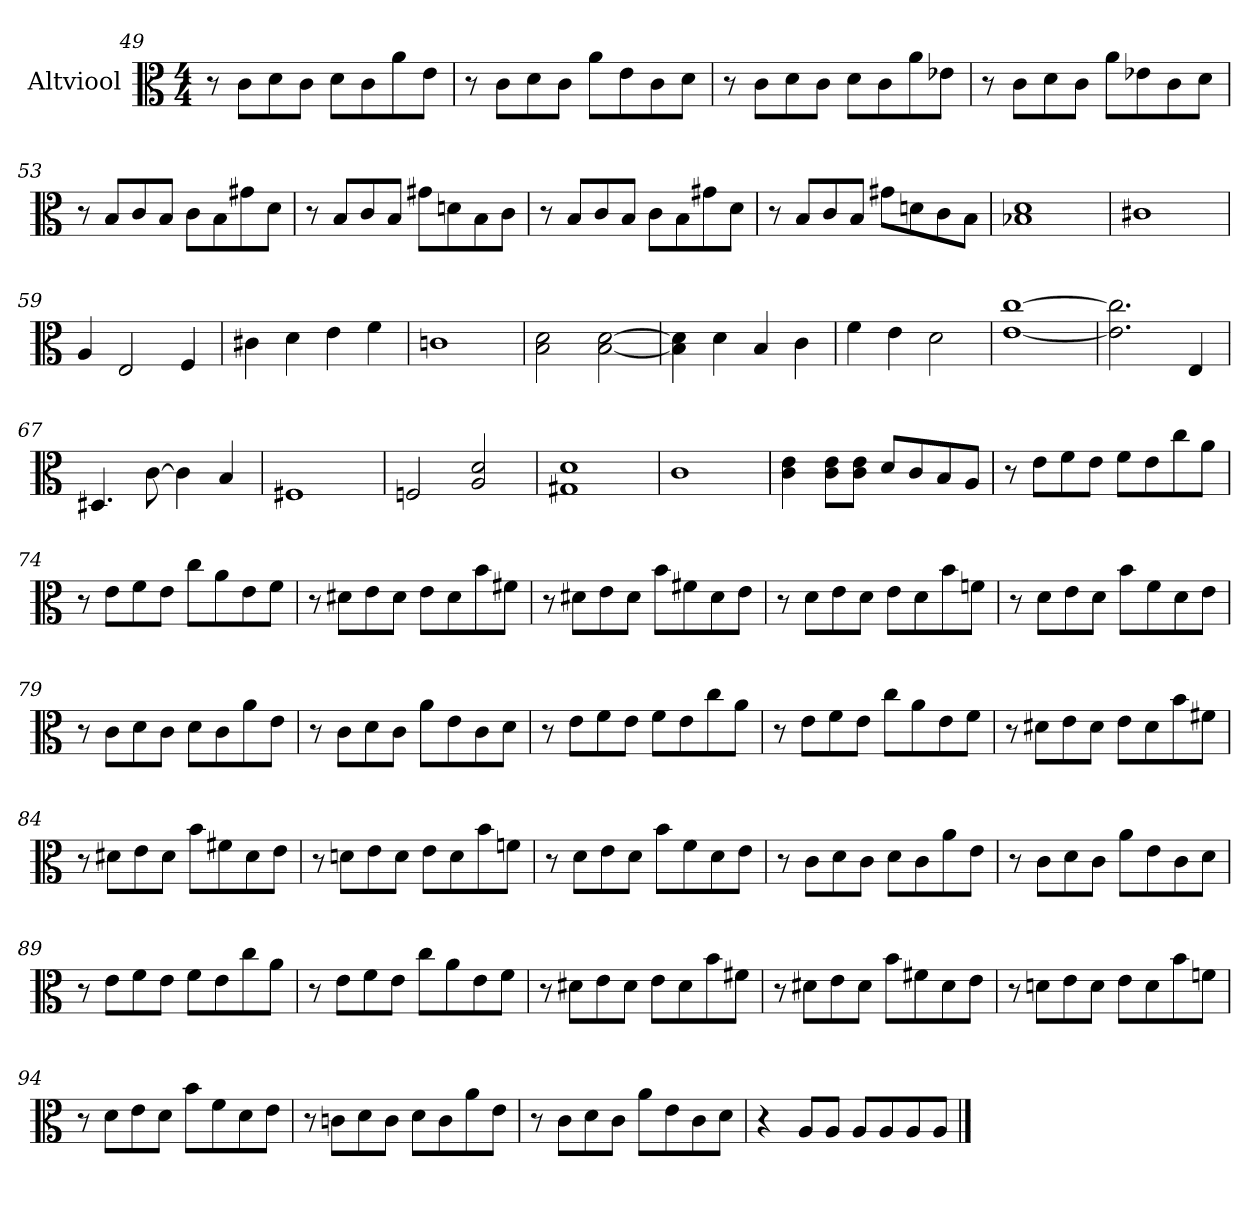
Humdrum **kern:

**kern
*part1
*staff1
*I"Altviool
*clefC3
*k[]
*M4/4
=49
8r
8c\L
8d\
8c\J
8d\L
8c\
8a\
8e\J
=50
8r
8c\L
8d\
8c\J
8a\L
8e\
8c\
8d\J
=51
8r
8c\L
8d\
8c\J
8d\L
8c\
8a\
8e-X\J
!!LO:LB:g=z
=52
8r
8c\L
8d\
8c\J
8a\L
8e-X\
8c\
8d\J
=53
8r
8B/L
8c/
8B/J
8c\L
8B\
8g#X\
8d\J
=54
8r
8B/L
8c/
8B/J
8g#X\L
8dn\
8B\
8c\J
=55
8r
8B/L
8c/
8B/J
8c\L
8B\
8g#X\
8d\J
=56
8r
8B/L
8c/
8B/J
8g#X\L
8dn\
8c\
8B\J
!!LO:LB:g=z
=57
1B-X 1d
=58
1c#X
=59
4A/
2E/
4F/
=60
4c#X\
4d\
4e\
4f\
=61
1cn
=62
2B\ 2d\
[2B\ [2d\
=63
4B\] 4d\]
4d\
4B/
4c\
=64
4f\
4e\
2d\
=65
[1e [1cc
=66
2.e\] 2.cc\]
4E/
=67
4.D#X/
[8c\
4c\]
4B/
=68
1F#X
=69
2Fn/
2A/ 2d/
=70
1G#X 1d
!!LO:LB:g=z
=71
1c
=72
4c\ 4e\
8c\ 8e\L
8c\ 8e\J
8d/L
8c/
8B/
8A/J
=73
8r
8e\L
8f\
8e\J
8f\L
8e\
8cc\
8a\J
=74
8r
8e\L
8f\
8e\J
8cc\L
8a\
8e\
8f\J
=75
8r
8d#X\L
8e\
8d#\J
8e\L
8d#\
8b\
8f#X\J
=76
8r
8d#X\L
8e\
8d#\J
8b\L
8f#X\
8d#\
8e\J
!!LO:PB:g=z
=77
8r
8d\L
8e\
8d\J
8e\L
8d\
8b\
8fn\J
=78
8r
8d\L
8e\
8d\J
8b\L
8f\
8d\
8e\J
=79
8r
8c\L
8d\
8c\J
8d\L
8c\
8a\
8e\J
=80
8r
8c\L
8d\
8c\J
8a\L
8e\
8c\
8d\J
=81
8r
8e\L
8f\
8e\J
8f\L
8e\
8cc\
8a\J
!!LO:LB:g=z
=82
8r
8e\L
8f\
8e\J
8cc\L
8a\
8e\
8f\J
=83
8r
8d#X\L
8e\
8d#\J
8e\L
8d#\
8b\
8f#X\J
=84
8r
8d#X\L
8e\
8d#\J
8b\L
8f#X\
8d#\
8e\J
=85
8r
8dn\L
8e\
8d\J
8e\L
8d\
8b\
8fn\J
=86
8r
8d\L
8e\
8d\J
8b\L
8f\
8d\
8e\J
!!LO:LB:g=z
=87
8r
8c\L
8d\
8c\J
8d\L
8c\
8a\
8e\J
=88
8r
8c\L
8d\
8c\J
8a\L
8e\
8c\
8d\J
=89
8r
8e\L
8f\
8e\J
8f\L
8e\
8cc\
8a\J
=90
8r
8e\L
8f\
8e\J
8cc\L
8a\
8e\
8f\J
=91
8r
8d#X\L
8e\
8d#\J
8e\L
8d#\
8b\
8f#X\J
!!LO:LB:g=z
=92
8r
8d#X\L
8e\
8d#\J
8b\L
8f#X\
8d#\
8e\J
=93
8r
8dn\L
8e\
8d\J
8e\L
8d\
8b\
8fn\J
=94
8r
8d\L
8e\
8d\J
8b\L
8f\
8d\
8e\J
=95
8r
8cn\L
8d\
8c\J
8d\L
8c\
8a\
8e\J
=96
8r
8c\L
8d\
8c\J
8a\L
8e\
8c\
8d\J
!!LO:LB:g=z
=97
4r
8A/L
8A/J
8A/L
8A/
8A/
8A/J
==
*-
